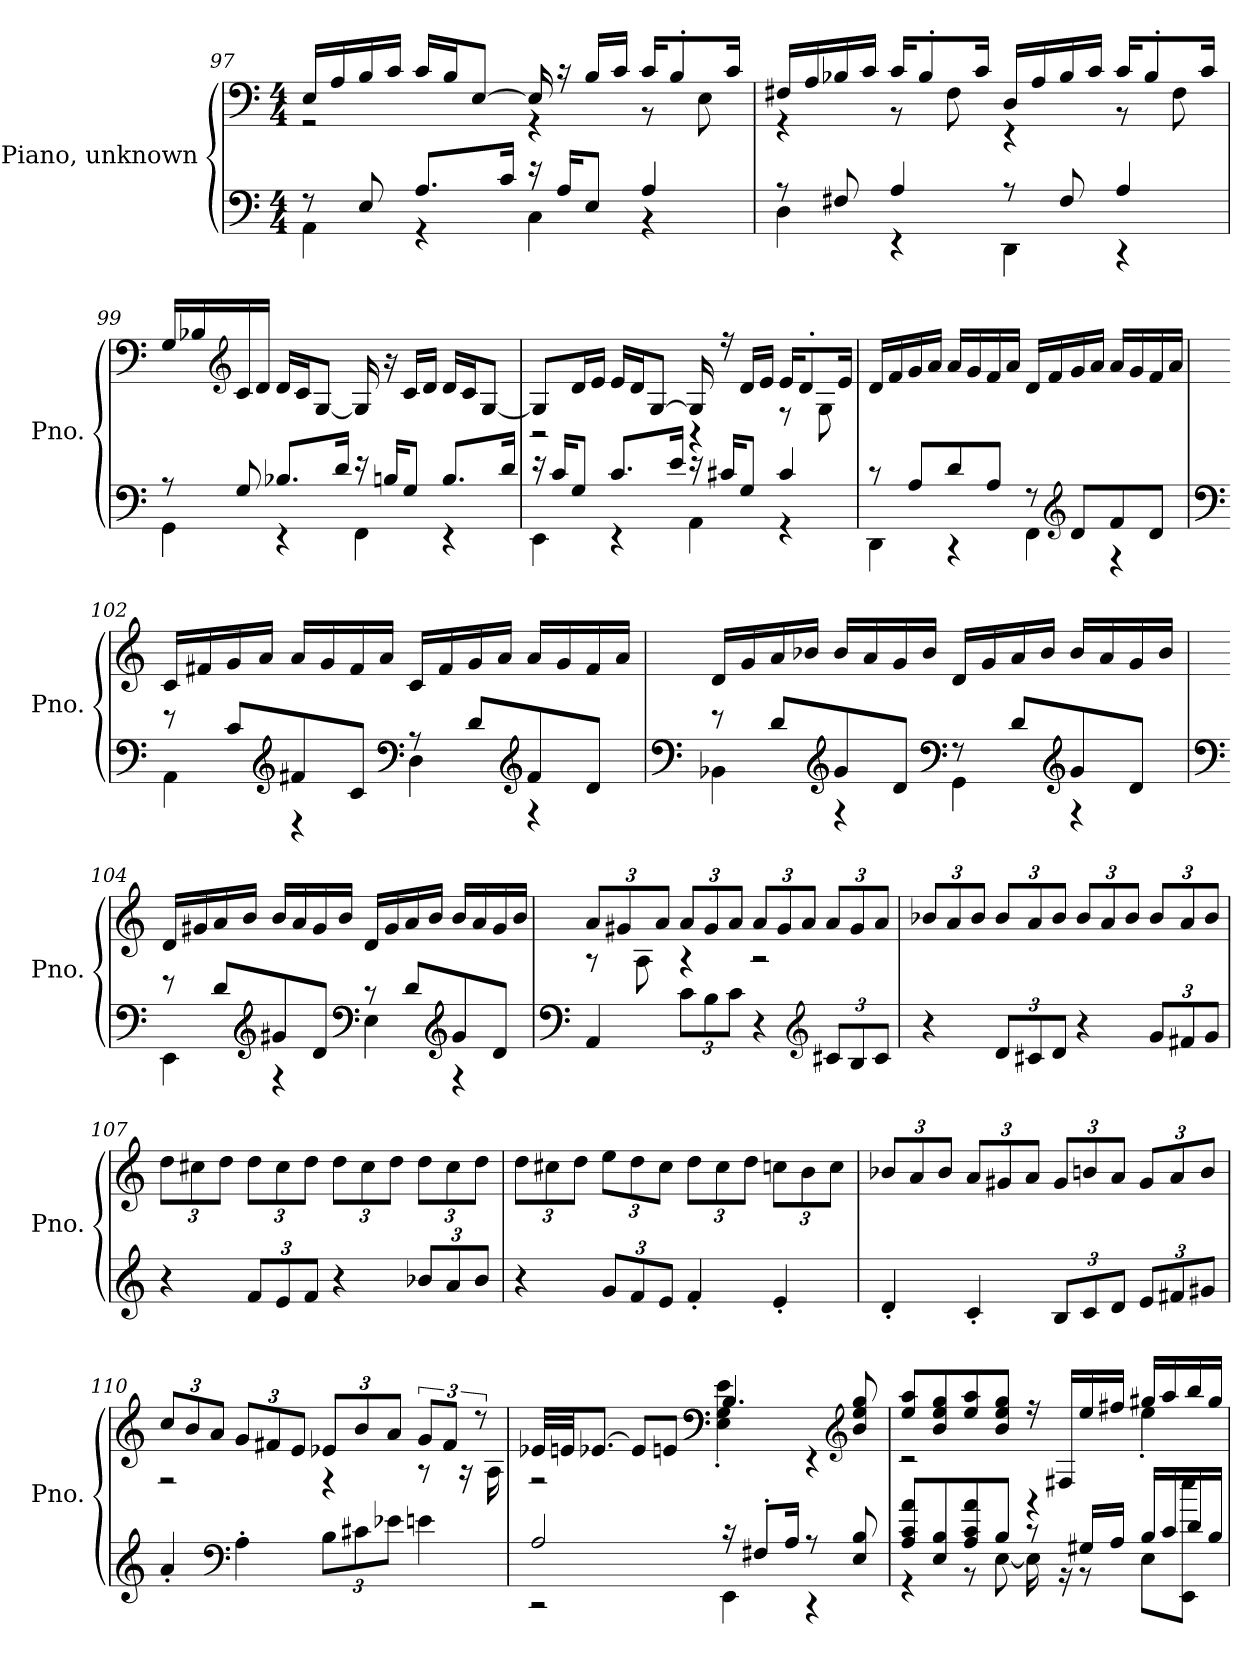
**kern	**kern
*part1	*part1
*staff2	*staff1
*I"Piano, unknown	*
*I'Pno.	*
!!LO:PB:g=z
*clefF4	*clefF4
*k[]	*k[]
*M4/4	*M4/4
=97	=97
*^	*^
8r	4AA\	16E/LL	2r
.	.	16A/	.
8E/	.	16B/	.
.	.	16c/JJ	.
8.A/L	4r	16c/LL	.
.	.	16B/J	.
.	.	[8E/J	.
16c/Jk	.	.	.
16r	4C\	16E/]	4r
16A/KL	.	16r	.
8E/J	.	16B/LL	.
.	.	16c/JJ	.
4A/	4r	16c/KL	8r
.	.	8B'/	.
.	.	.	8E\
.	.	16c/Jk	.
=98	=98	=98	=98
8r	4D\	16F#X/LL	4r
.	.	16A/	.
8F#X/	.	16B-X/	.
.	.	16c/JJ	.
4A/	4r	16c/KL	8r
.	.	8B-'/	.
.	.	.	8F#\
.	.	16c/Jk	.
8r	4DD\	16D/LL	4r
.	.	16A/	.
8F#/	.	16B-/	.
.	.	16c/JJ	.
4A/	4r	16c/KL	8r
.	.	8B-'/	.
.	.	.	8F#\
.	.	16c/Jk	.
*	*	*v	*v
!!LO:LB:g=z
=99	=99	=99
8r	4GG\	16G/LL
.	.	16B-X/
*	*	*clefG2
8G/	.	16c/
.	.	16d/JJ
8.B-X/L	4r	16d/LL
.	.	16c/J
.	.	[8G/J
16d/Jk	.	.
16r	4FF\	16G/]
16Bn/KL	.	16r
8G/J	.	16c/LL
.	.	16d/JJ
8.B/L	4r	16d/LL
.	.	16c/J
.	.	[8G/J
16d/Jk	.	.
=100	=100	=100
*	*	*^
16r	4EE\	8G/L]	2r
16c/KL	.	.	.
8G/J	.	16d/L	.
.	.	16e/JJ	.
8.c/L	4r	16e/LL	.
.	.	16d/J	.
.	.	[8G/J	.
16e/Jk	.	.	.
16r	4AA\	16G/]	4r
16c#X/KL	.	16r	.
8G/J	.	16d/LL	.
.	.	16e/JJ	.
4c#/	4r	16e/KL	8r
.	.	8d'/	.
.	.	.	8G\
.	.	16e/Jk	.
*	*	*v	*v
!!LO:LB:g=z
=101	=101	=101
8r	4DD\	16d/LL
.	.	16f/
8A/L	.	16g/
.	.	16a/JJ
8d/	4r	16a/LL
.	.	16g/
8A/J	.	16f/
.	.	16a/JJ
8r	4FF\	16d/LL
.	.	16f/
*clefG2	*	*
8d/L	.	16g/
.	.	16a/JJ
8f/	4r	16a/LL
.	.	16g/
8d/J	.	16f/
.	.	16a/JJ
=102	=102	=102
*clefF4	*	*
8r	4AA\	16c/LL
.	.	16f#X/
8c/L	.	16g/
.	.	16a/JJ
*clefG2	*	*
8f#X/	4r	16a/LL
.	.	16g/
8c/J	.	16f#/
.	.	16a/JJ
*clefF4	*	*
8r	4D\	16c/LL
.	.	16f#/
8d/L	.	16g/
.	.	16a/JJ
*clefG2	*	*
8f#/	4r	16a/LL
.	.	16g/
8d/J	.	16f#/
.	.	16a/JJ
!!LO:LB:g=z
=103	=103	=103
*clefF4	*	*
8r	4BB-X\	16d/LL
.	.	16g/
8d/L	.	16a/
.	.	16b-X/JJ
*clefG2	*	*
8g/	4r	16b-/LL
.	.	16a/
8d/J	.	16g/
.	.	16b-/JJ
*clefF4	*	*
8r	4GG\	16d/LL
.	.	16g/
8d/L	.	16a/
.	.	16b-/JJ
*clefG2	*	*
8g/	4r	16b-/LL
.	.	16a/
8d/J	.	16g/
.	.	16b-/JJ
=104	=104	=104
*clefF4	*	*
8r	4EE\	16d/LL
.	.	16g#X/
8d/L	.	16a/
.	.	16b/JJ
*clefG2	*	*
8g#X/	4r	16b/LL
.	.	16a/
8d/J	.	16g#/
.	.	16b/JJ
*clefF4	*	*
8r	4E\	16d/LL
.	.	16g#/
8d/L	.	16a/
.	.	16b/JJ
*clefG2	*	*
8g#/	4r	16b/LL
.	.	16a/
8d/J	.	16g#/
.	.	16b/JJ
*v	*v	*
!!LO:LB:g=z
=105	=105
*clefF4	*
*	*Xbrackettup
*	*^
4AA/	12a/L	8r
.	12g#X/	.
.	.	8A\
.	12a/J	.
*Xbrackettup	*	*
12c\L	12a/L	4r
12B\	12g#/	.
12c\J	12a/J	.
4r	12a/L	2r
.	12g#/	.
.	12a/J	.
*clefG2	*	*
12c#X/L	12a/L	.
12B/	12g#/	.
12c#/J	12a/J	.
*	*v	*v
=106	=106
4r	12b-X/L
.	12a/
.	12b-/J
12d/L	12b-/L
12c#X/	12a/
12d/J	12b-/J
4r	12b-/L
.	12a/
.	12b-/J
12g/L	12b-/L
12f#X/	12a/
12g/J	12b-/J
=107	=107
4r	12dd\L
.	12cc#X\
.	12dd\J
12f/L	12dd\L
12e/	12cc#\
12f/J	12dd\J
4r	12dd\L
.	12cc#\
.	12dd\J
12b-X/L	12dd\L
12a/	12cc#\
12b-/J	12dd\J
!!LO:LB:g=z
=108	=108
4r	12dd\L
.	12cc#X\
.	12dd\J
12g/L	12ee\L
12f/	12dd\
12e/J	12cc#\J
4f'/	12dd\L
.	12cc#\
.	12dd\J
4e'/	12ccn\L
.	12b\
.	12cc\J
=109	=109
4d'/	12b-X/L
.	12a/
.	12b-/J
4c'/	12a/L
.	12g#X/
.	12a/J
12B/L	12g#/L
12c/	12bn/
12d/J	12a/J
12e/L	12g#/L
12f#X/	12a/
12g#X/J	12b/J
!!LO:PB:g=z
=110	=110
*	*^
4a'/	12cc/L	2r
.	12b/	.
.	12a/J	.
*clefF4	*	*
4A'\	12g/L	.
.	12f#X/	.
.	12e/J	.
12B\L	12e-X/L	4r
12c#X\	12b/	.
12e-X\J	12a/J	.
*	*brackettup	*
4en\	12g/L	8r
.	12f#/J	.
.	.	16r
.	12r	.
.	.	16A\
=111	=111	=111
*^	*	*
2A/	2r	32e-X/LLL	2r
.	.	32en/JJ	.
.	.	[8.e-X/J	.
.	.	8e-/L]	.
.	.	8en/J	.
*	*	*clefF4	*
16r	4EE\	4.B/	4E\' 4G\' 4e\'
8F#X'/L	.	.	.
16A/Jk	.	.	.
8r	4r	.	4r
*	*	*clefG2	*
8E/ 8B/	.	8b/ 8ee/ 8gg/	.
!!LO:LB:g=z	!!
=112	=112	=112	=112
8A/ 8c/ 8a/L	4r	8ee/ 8aa/L	2r
8E/ 8B/	.	8b/ 8ee/ 8gg/	.
8A/ 8c/ 8a/	8r	8ee/ 8aa/	.
8B/J	[8E\	8b/ 8ee/ 8gg/J	.
8r	16E\]	16r	4r
.	16r	16F#X/LL	.
16G#X/LL	8r	16ee/	.
16A/JJ	.	16ff#X/JJ	.
16B/LL	8E\L	16gg#X/LL	4ee'\
16c/	.	16aa/	.
16d/	8EE\ 8ee\J	16bb/	.
16B/JJ	.	16gg#/JJ	.
*v	*v	*	*
*	*v	*v
=	=
*-	*-
